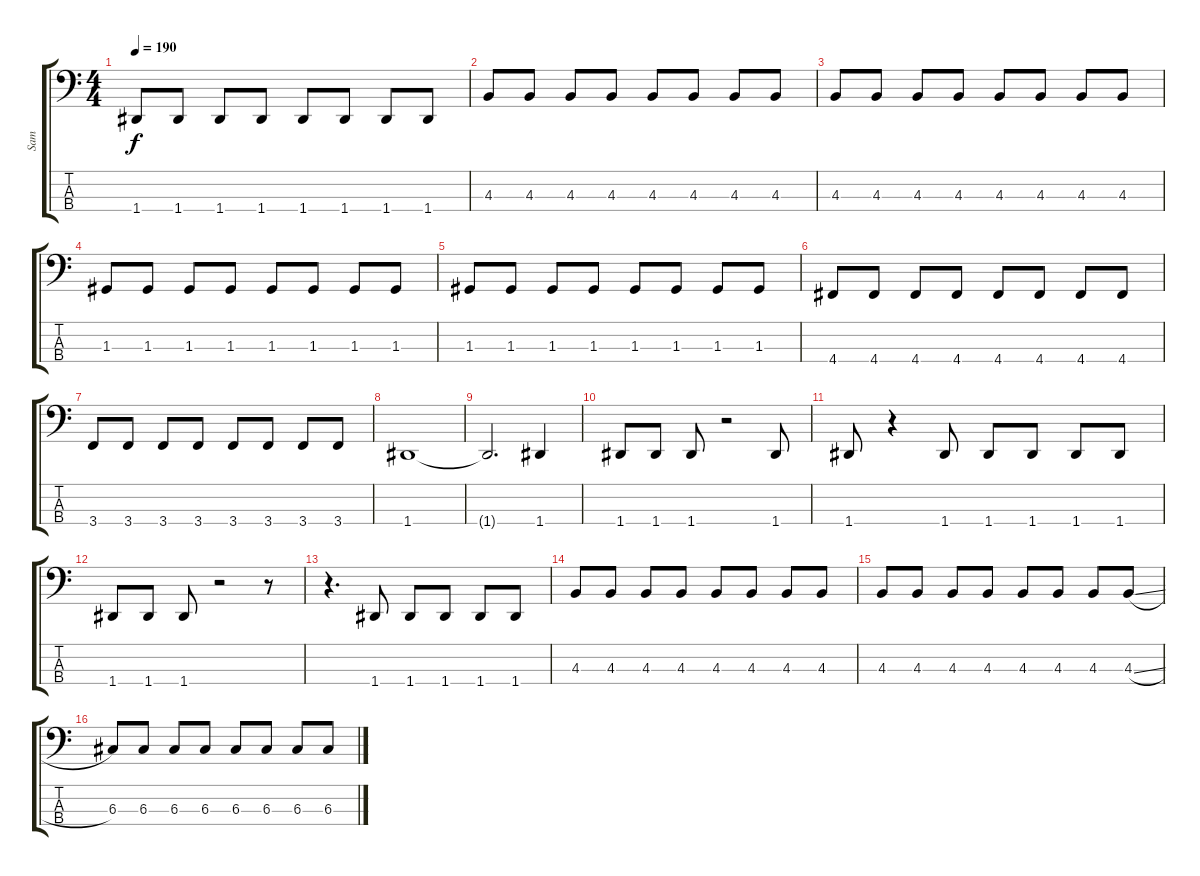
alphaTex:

\track ("Sam" "Sam") {instrument electricbasspick}
\staff {score tabs}
\tuning (F2 C2 G1 D1) {hide}
\ts (4 4)
\tempo 190
\clef f4
\ks c
1.4.8{dy f} 1.4.8 1.4.8 1.4.8 1.4.8 1.4.8 1.4.8 1.4.8 |
4.3.8 4.3.8 4.3.8 4.3.8 4.3.8 4.3.8 4.3.8 4.3.8 |
4.3.8 4.3.8 4.3.8 4.3.8 4.3.8 4.3.8 4.3.8 4.3.8 |
1.3.8 1.3.8 1.3.8 1.3.8 1.3.8 1.3.8 1.3.8 1.3.8 |
1.3.8 1.3.8 1.3.8 1.3.8 1.3.8 1.3.8 1.3.8 1.3.8 |
4.4.8 4.4.8 4.4.8 4.4.8 4.4.8 4.4.8 4.4.8 4.4.8 |
3.4.8 3.4.8 3.4.8 3.4.8 3.4.8 3.4.8 3.4.8 3.4.8 |
1.4.1 |
1.4{t}.2{d} 1.4.4 |
1.4.8 1.4.8 1.4.8 r.2 1.4.8 |
1.4.8 r.4 1.4.8 1.4.8 1.4.8 1.4.8 1.4.8 |
1.4.8 1.4.8 1.4.8 r.2 r.8 |
r.4{d} 1.4.8 1.4.8 1.4.8 1.4.8 1.4.8 |
4.3.8 4.3.8 4.3.8 4.3.8 4.3.8 4.3.8 4.3.8 4.3.8 |
4.3.8 4.3.8 4.3.8 4.3.8 4.3.8 4.3.8 4.3.8 4.3{sl}.8 |
6.3.8 6.3.8 6.3.8 6.3.8 6.3.8 6.3.8 6.3.8 6.3{sl}.8
